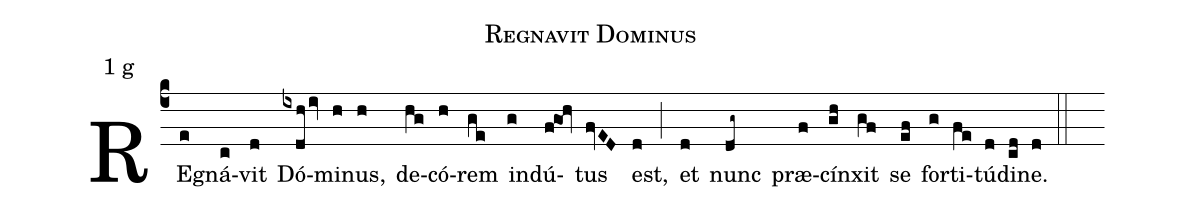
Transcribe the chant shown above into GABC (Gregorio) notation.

name: Regnavit Dominus;
annotation: 1 g;
mode: 1;
%%
(c4)
RE(e)gná(c)vit(d) Dó(ixdh/iv)mi(h)nus,(h) de(hg)có(h)rem(ge) in(g)dú(fgOh)tus(fvED) est,(d) (;)
et(d) nunc(dg~) præ(f)cín(gh)xit(gf) se(ef) for(g)ti(fe)tú(d)di(cd)ne.(d) (::)
